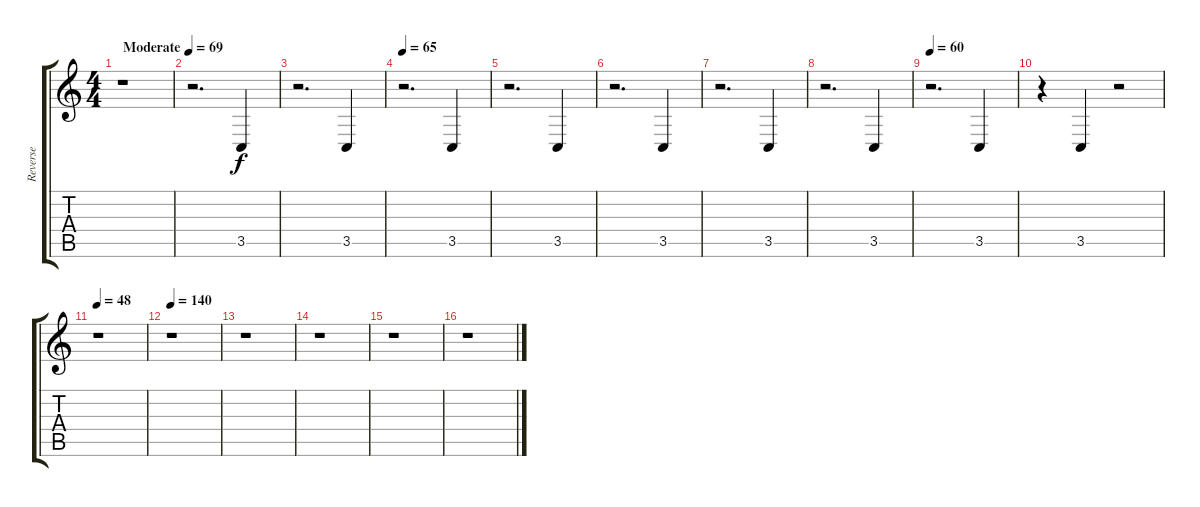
\track ("Reverse" "Reverse") {instrument reversecymbal}
\staff {score tabs}
\tuning (E4 B3 G3 D3 A2 E2) {hide}
\ts (4 4)
\tempo (69 "Moderate")
\clef g2
\ks c
r.1{dy f instrument reversecymbal} |
r.2{d} 3.5.4 |
r.2{d} 3.5.4 |
\tempo 65
r.2{d} 3.5.4 |
r.2{d} 3.5.4 |
r.2{d} 3.5.4 |
r.2{d} 3.5.4 |
r.2{d} 3.5.4 |
\tempo 60
r.2{d} 3.5.4 |
r.4 3.5.4 r.2 |
\tempo 48
r.1 |
\tempo 140
r.1 |
r.1 |
r.1 |
r.1 |
r.1
